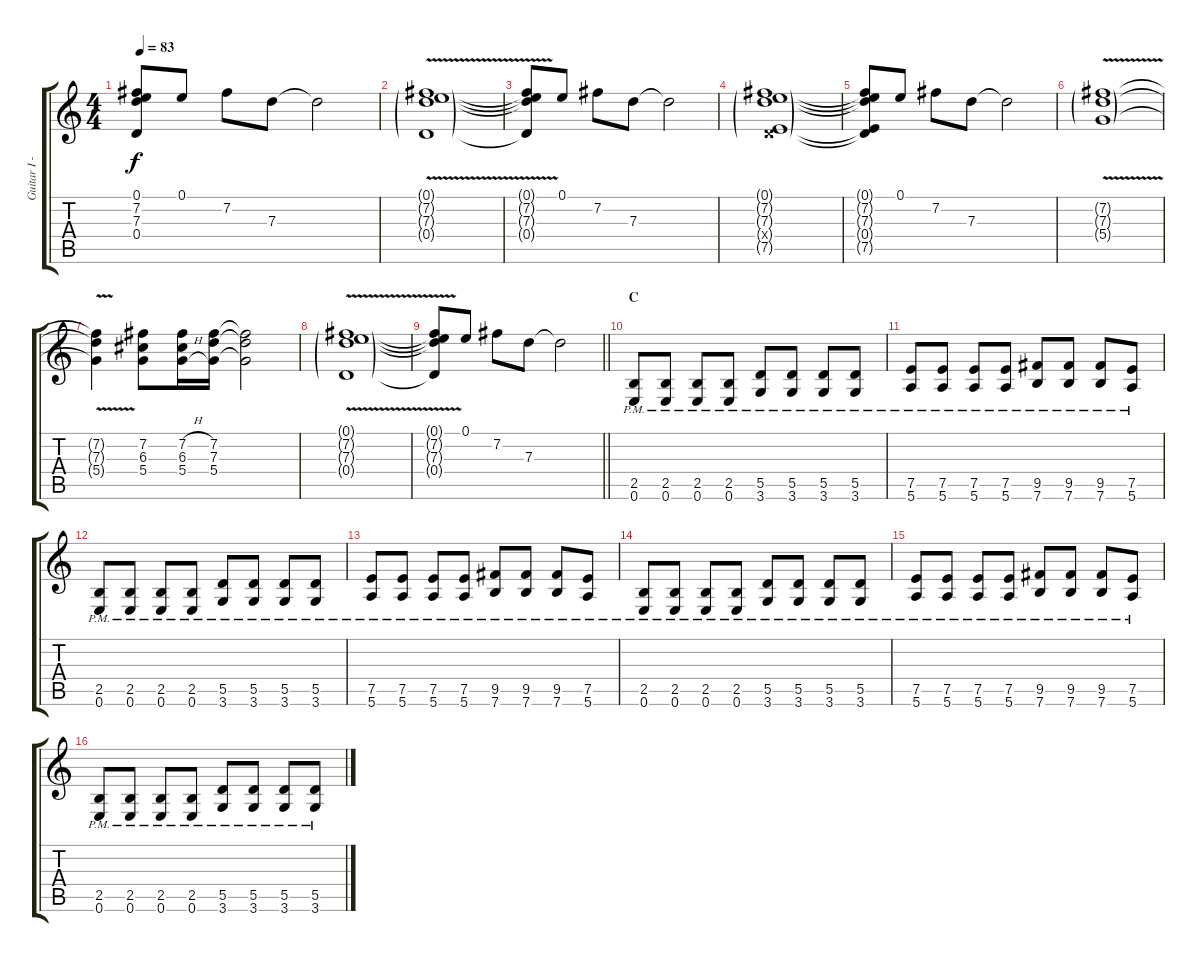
\track ("Guitar I - Gotoh" "Guitar I -") {instrument distortionguitar}
\staff {score tabs}
\tuning (E4 B3 G3 D3 A2 E2) {hide}
\ts (4 4)
\tempo 83
\clef g2
\ks c
(0.1{t} 7.2{t} 7.3{t} 0.4{t}).8{dy f} 0.1.8 7.2.8 7.3.8 7.3{t}.2 |
(0.1{v g} 7.2{v g} 7.3{v g} 0.4{v g}).1 |
(0.1{t} 7.2{t} 7.3{t} 0.4{t}).8 0.1.8 7.2.8 7.3.8 7.3{t}.2 |
(0.1{g} 7.2{g} 7.3{g} 0.4{g x} 7.5{g}).1 |
(0.1{t} 7.2{t} 7.3{t} 0.4{t} 7.5{t}).8 0.1.8 7.2.8 7.3.8 7.3{t}.2 |
(7.2{v g} 7.3{v g} 5.4{v g}).1 |
(7.2{t} 7.3{t} 5.4{t}).4 (7.2 6.3 5.4).8 (7.2{h} 6.3{h} 5.4{h}).16 (7.2 7.3 5.4).16 (7.2{t} 7.3{t} 5.4{t}).2 |
(0.1{v g} 7.2{v g} 7.3{v g} 0.4{v g}).1 |
\barLineRight lightlight
(0.1{t} 7.2{t} 7.3{t} 0.4{t}).8 0.1.8 7.2.8 7.3.8 7.3{t}.2 |
\section ("" "C")
(2.5{pm} 0.6{pm}).8 (2.5{pm} 0.6{pm}).8 (2.5{pm} 0.6{pm}).8 (2.5{pm} 0.6{pm}).8 (5.5{pm} 3.6{pm}).8 (5.5{pm} 3.6{pm}).8 (5.5{pm} 3.6{pm}).8 (5.5{pm} 3.6{pm}).8 |
(7.5{pm} 5.6{pm}).8 (7.5{pm} 5.6{pm}).8 (7.5{pm} 5.6{pm}).8 (7.5{pm} 5.6{pm}).8 (9.5{pm} 7.6{pm}).8 (9.5{pm} 7.6{pm}).8 (9.5{pm} 7.6{pm}).8 (7.5{pm} 5.6{pm}).8 |
(2.5{pm} 0.6{pm}).8 (2.5{pm} 0.6{pm}).8 (2.5{pm} 0.6{pm}).8 (2.5{pm} 0.6{pm}).8 (5.5{pm} 3.6{pm}).8 (5.5{pm} 3.6{pm}).8 (5.5{pm} 3.6{pm}).8 (5.5{pm} 3.6{pm}).8 |
(7.5{pm} 5.6{pm}).8 (7.5{pm} 5.6{pm}).8 (7.5{pm} 5.6{pm}).8 (7.5{pm} 5.6{pm}).8 (9.5{pm} 7.6{pm}).8 (9.5{pm} 7.6{pm}).8 (9.5{pm} 7.6{pm}).8 (7.5{pm} 5.6{pm}).8 |
(2.5{pm} 0.6{pm}).8 (2.5{pm} 0.6{pm}).8 (2.5{pm} 0.6{pm}).8 (2.5{pm} 0.6{pm}).8 (5.5{pm} 3.6{pm}).8 (5.5{pm} 3.6{pm}).8 (5.5{pm} 3.6{pm}).8 (5.5{pm} 3.6{pm}).8 |
(7.5{pm} 5.6{pm}).8 (7.5{pm} 5.6{pm}).8 (7.5{pm} 5.6{pm}).8 (7.5{pm} 5.6{pm}).8 (9.5{pm} 7.6{pm}).8 (9.5{pm} 7.6{pm}).8 (9.5{pm} 7.6{pm}).8 (7.5{pm} 5.6{pm}).8 |
(2.5{pm} 0.6{pm}).8 (2.5{pm} 0.6{pm}).8 (2.5{pm} 0.6{pm}).8 (2.5{pm} 0.6{pm}).8 (5.5{pm} 3.6{pm}).8 (5.5{pm} 3.6{pm}).8 (5.5{pm} 3.6{pm}).8 (5.5{pm} 3.6{pm}).8
